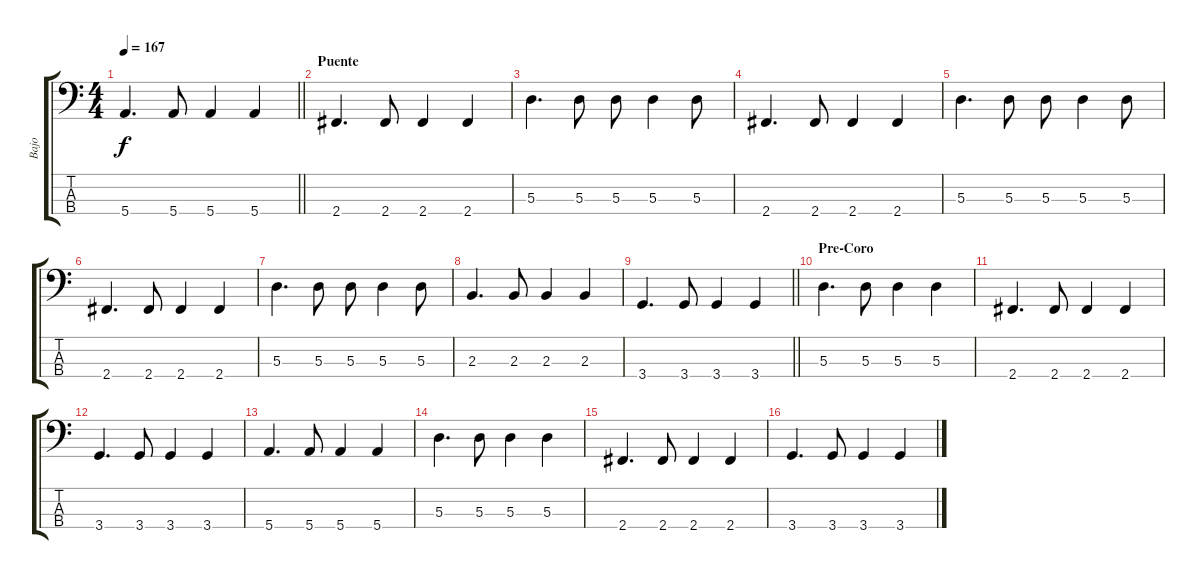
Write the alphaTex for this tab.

\track ("Bajo" "Bajo") {instrument electricbassfinger}
\staff {score tabs}
\tuning (G2 D2 A1 E1) {hide}
\ts (4 4)
\tempo 167
\clef f4
\barLineRight lightlight
\ks c
5.4.4{d dy f} 5.4.8 5.4.4 5.4.4 |
\section ("" "Puente")
2.4.4{d} 2.4.8 2.4.4 2.4.4 |
5.3.4{d} 5.3.8 5.3.8 5.3.4 5.3.8 |
2.4.4{d} 2.4.8 2.4.4 2.4.4 |
5.3.4{d} 5.3.8 5.3.8 5.3.4 5.3.8 |
2.4.4{d} 2.4.8 2.4.4 2.4.4 |
5.3.4{d} 5.3.8 5.3.8 5.3.4 5.3.8 |
2.3.4{d} 2.3.8 2.3.4 2.3.4 |
\barLineRight lightlight
3.4.4{d} 3.4.8 3.4.4 3.4.4 |
\section ("" "Pre-Coro")
5.3.4{d} 5.3.8 5.3.4 5.3.4 |
2.4.4{d} 2.4.8 2.4.4 2.4.4 |
3.4.4{d} 3.4.8 3.4.4 3.4.4 |
5.4.4{d} 5.4.8 5.4.4 5.4.4 |
5.3.4{d} 5.3.8 5.3.4 5.3.4 |
2.4.4{d} 2.4.8 2.4.4 2.4.4 |
3.4.4{d} 3.4.8 3.4.4 3.4.4
